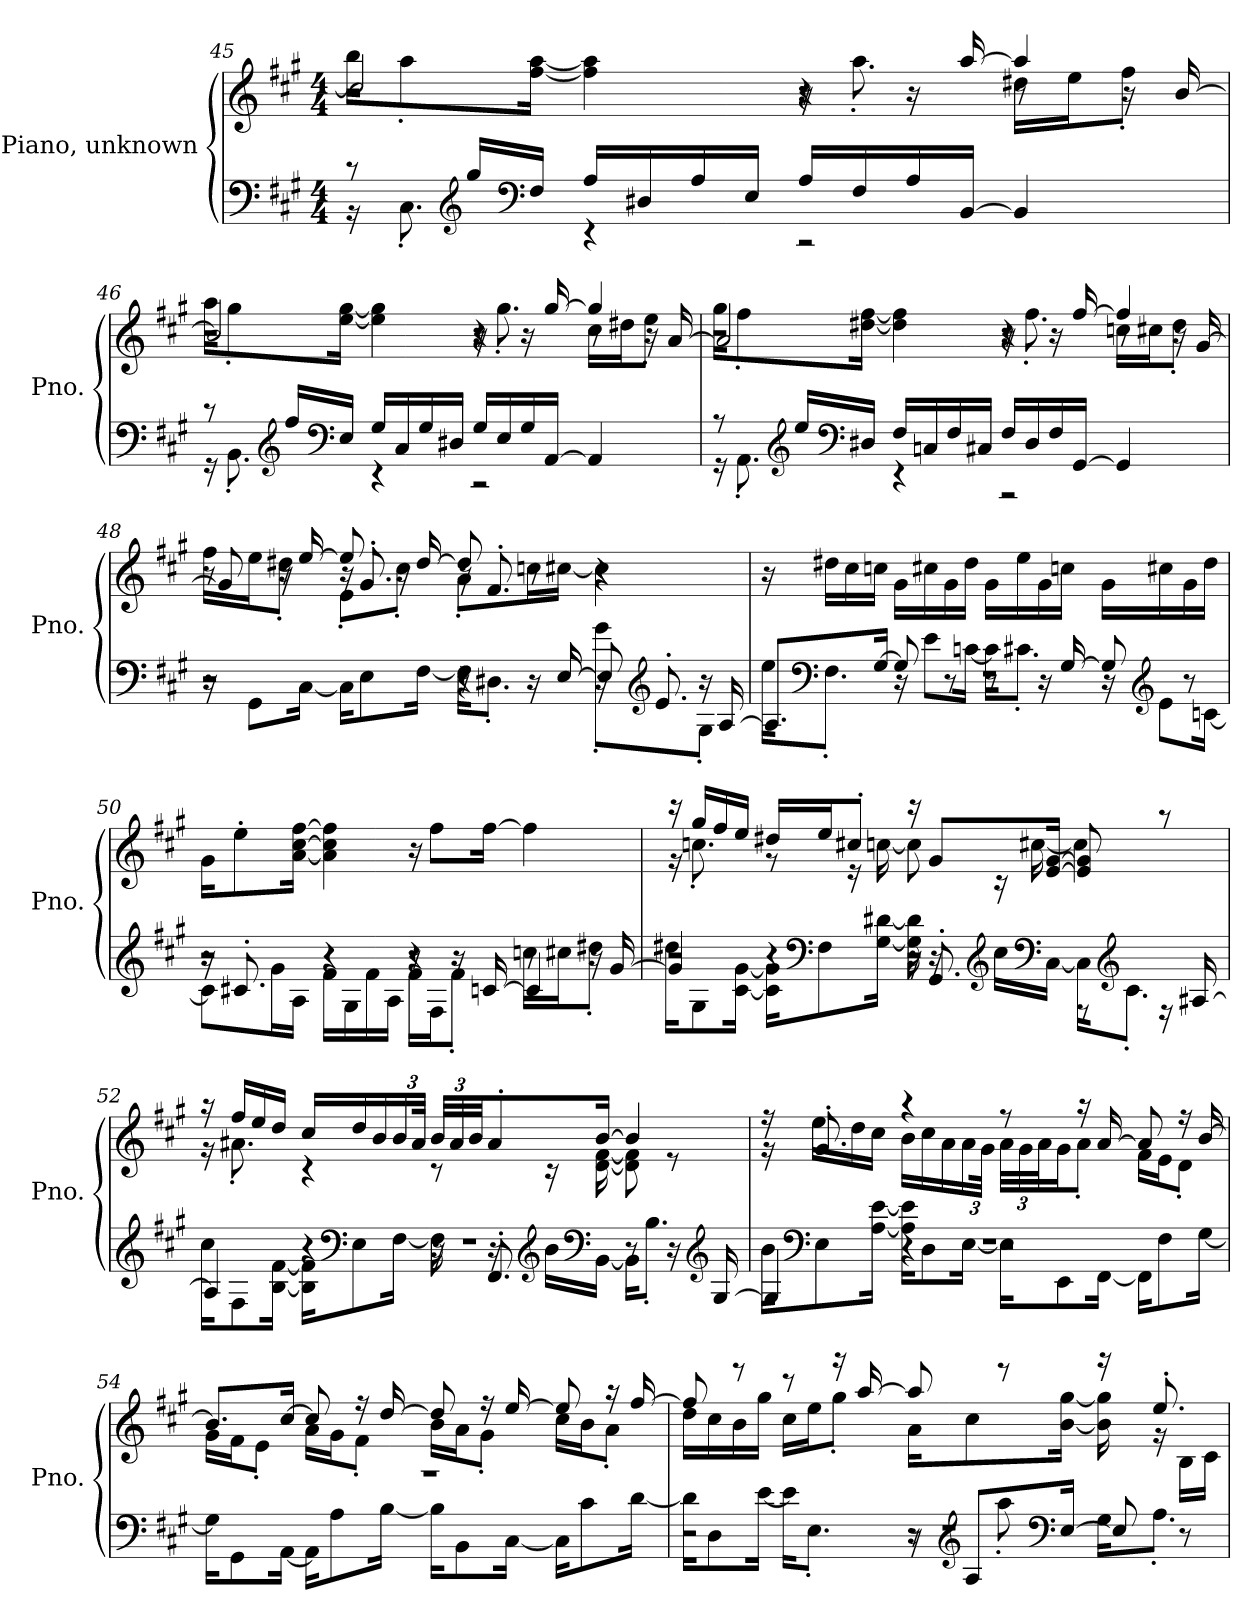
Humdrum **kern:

**kern	**kern
*part1	*part1
*staff2	*staff1
*I"Piano, unknown	*
*I'Pno.	*
!!LO:PB:g=z
*clefF4	*clefG2
*k[f#c#g#]	*k[f#c#g#]
*M4/4	*M4/4
=45	=45
*^	*^
*	*	*	*^
8r	16r	2r	16bb\KL	2cc#/]
.	8.C#'\	.	8aa'\	.
*clefG2	*	*	*	*
16gg#/LL	.	.	.	.
*clefF4	*	*	*	*
16F#/JJ	.	.	[16ff#\ [16aa\Jk	.
16A/LL	4r	.	4ff#\] 4aa\]	.
16D#X/	.	.	.	.
16A/	.	.	.	.
16E/JJ	.	.	.	.
16A/LL	2r	8r	16r	4r
16F#/	.	.	8.aa'\	.
16A/	.	16r	.	.
[16BB/JJ	.	[16aa/	.	.
4BB/]	.	4aa/]	16dd#X\LL	8r
.	.	.	16ee\J	.
.	.	.	8ff#'\J	16r
.	.	.	.	[16b/
!!LO:LB:g=z	!!	!!
=46	=46	=46	=46	=46
8r	16r	2r	16aa\KL	2b/]
.	8.BB'\	.	8gg#'\	.
*clefG2	*	*	*	*
16ff#/LL	.	.	.	.
*clefF4	*	*	*	*
16E/JJ	.	.	[16ee\ [16gg#\Jk	.
16G#/LL	4r	.	4ee\] 4gg#\]	.
16C#/	.	.	.	.
16G#/	.	.	.	.
16D#X/JJ	.	.	.	.
16G#/LL	2r	8r	16r	4r
16E/	.	.	8.gg#'\	.
16G#/	.	16r	.	.
[16AA/JJ	.	[16gg#/	.	.
4AA/]	.	4gg#/]	16cc#\LL	8r
.	.	.	16dd#X\J	.
.	.	.	8ee'\J	16r
.	.	.	.	[16a/
!!LO:LB:g=z	!!	!!
=47	=47	=47	=47	=47
8r	16r	2r	16gg#\KL	2a/]
.	8.AA'\	.	8ff#'\	.
*clefG2	*	*	*	*
16ee/LL	.	.	.	.
*clefF4	*	*	*	*
16D#X/JJ	.	.	[16dd#X\ [16ff#\Jk	.
16F#/LL	4r	.	4dd#\] 4ff#\]	.
16Cn/	.	.	.	.
16F#/	.	.	.	.
16C#X/JJ	.	.	.	.
16F#/LL	2r	8r	16r	4r
16D#/	.	.	8.ff#'\	.
16F#/	.	16r	.	.
[16GG#/JJ	.	[16ff#/	.	.
4GG#/]	.	4ff#/]	16ccn\LL	8r
.	.	.	16cc#X\J	.
.	.	.	8dd#'\J	16r
.	.	.	.	[16g#/
!!LO:LB:g=z	!!	!!
=48	=48	=48	=48	=48
*	*^	*	*	*
2r	16r	2r	8r	16ff#\LL	8g#/]
.	8GG#\L	.	.	16ee\J	.
.	.	.	16r	8dd#X'\J	8r
.	[16C#\Jk	.	[16ee/	.	.
.	16C#\KL]	.	8ee/]	8e'\L	16r
.	8E\	.	.	.	8.g#'/
.	.	.	16r	8cc#'\J	.
.	[16F#\Jk	.	[16dd#/	.	.
4r	16F#\KL]	8r	8dd#/]	8a'\L	16r
.	8.D#X'\J	.	.	.	8.f#'/
.	.	16r	8r	16ccn\L	.
.	.	[16E/	.	[16cc#X\JJ	.
16r	8g#'\L	8E/]	4r	4cc#\]	4r
*clefG2	*	*	*	*	*
8.e'/	.	.	.	.	.
.	8G#'\J	16r	.	.	.
.	.	[16A/	.	.	.
*	*	*	*v	*v	*v
!!LO:LB:g=z
=49	=49	=49	=49
1r	16ee\KL	8.A/L]	16r
*clefF4	*	*	*
.	8.F#'\J	.	16dd#X\LL
.	.	.	16cc#\
.	.	[16G#/Jk	16ccn\JJ
.	16r	8G#/]	16g#\LL
.	8e\L	.	16cc#X\
.	.	8r	16g#\
.	[16cn\Jk	.	16dd#\JJ
.	16c\KL]	8r	16g#\LL
.	8.c#X'\J	.	16ee\
.	.	16r	16g#\
.	.	[16G#/	16ccn\JJ
.	16r	8G#/]	16g#\LL
*clefG2	*	*	*
.	8e\L	.	16cc#X\
.	.	8r	16g#\
.	[16cn\Jk	.	16dd#\JJ
!!LO:LB:g=z
=50	=50	=50	=50
2r	8c\L]	16r	16g#\KL
.	.	8.c#X'/	8ee'\
.	16g#\L	.	.
.	16A\JJ	.	[16a\ [16cc#\ [16ff#\Jk
.	16f#\LL	4r	4a\] 4cc#\] 4ff#\]
.	16G#\	.	.
.	16f#\	.	.
.	16A\JJ	.	.
4r	16f#\LL	8r	16r
.	16F#\J	.	8ff#\L
.	8f#'\J	16r	.
.	.	[16cn/	[16ff#\Jk
8r	16ccn\LL	4c/]	4ff#\]
.	16cc#X\J	.	.
16r	8dd#X'\J	.	.
[16g#/	.	.	.
!!LO:PB:g=z
=51	=51	=51	=51
*	*	*	*^
4g#/]	16dd#X\KL	2r	16r	16r
.	8G#\	.	16gg#/LL	8.ccn'\
.	.	.	16ff#/	.
.	[16c#\ [16g#\Jk	.	16ee/JJ	.
4r	16c#\] 16g#\]KL	.	16dd#X/LL	8r
*clefF4	*	*	*	*
.	8F#\	.	16ee/J	.
.	.	.	8cc#X'/J	16r
.	[16G#\ [16d#X\Jk	.	.	[16ccn\
2r	16G#\] 16d#\]	16r	16r	8cc\]
.	16r	8.GG#'/	8g#/L	.
*clefG2	*	*	*	*
.	16cc#\LL	.	.	16r
*clefF4	*	*	*	*
.	[16C#\JJ	.	[16e/ [16g#/Jk	[16cc#X\
.	16C#\KL]	8r	8e/] 8g#/]	4cc#\]
*clefG2	*	*	*	*
.	8.c#'\J	.	.	.
.	.	16r	8r	.
.	.	[16A#X/	.	.
!!LO:LB:g=z	!!
=52	=52	=52	=52	=52
1r	16cc#\KL	4A#/]	16r	16r
.	8F#\	.	16ff#/LL	8.a#X'\
.	.	.	16ee/	.
.	[16B\ [16f#\Jk	.	16dd/JJ	.
.	16B\] 16f#\]KL	4r	16cc#/LL	4r
*clefF4	*	*	*	*
.	8E\	.	16dd/	.
.	.	.	16b/	.
*	*	*	*Xbrackettup	*
.	[16F#\Jk	.	24b/	.
.	.	.	48a#/JJk	.
.	16F#\]	16r	48b/LLL	8r
.	.	.	48a#/	.
.	.	.	48b/JJ	.
.	16r	8.FF#'/	8a#'/	.
*clefG2	*	*	*	*
.	16b\LL	.	.	16r
*clefF4	*	*	*	*
.	[16BB\JJ	.	[16b/Jk	[16d\ [16f#\
.	16BB\KL]	8r	4b/]	8d\] 8f#\]
.	8.B'\J	.	.	.
.	.	16r	.	8r
*clefG2	*	*	*	*
.	.	[16G#/	.	.
!!LO:LB:g=z	!!
=53	=53	=53	=53	=53
1r	16b\KL	4G#/]	16r	16r
*clefF4	*	*	*	*
.	8E\	.	8.g#'/	16ee\LL
.	.	.	.	16dd\
.	[16A\ [16e\Jk	.	.	16cc#\JJ
.	16A\] 16e\]KL	4r	4r	16b\LL
.	8D\	.	.	16cc#\
.	.	.	.	16a\
.	[16E\Jk	.	.	24a\
.	.	.	.	48g#\JJk
.	16E\KL]	2r	8r	48a\LLL
.	.	.	.	48g#\
.	.	.	.	48a\J
.	8EE\	.	.	16g#\J
.	.	.	16r	8a'\J
.	[16FF#\Jk	.	[16a/	.
.	16FF#\KL]	.	8a/]	16f#\LL
.	8F#\	.	.	16e\J
.	.	.	16r	8d'\J
.	[16G#\Jk	.	[16b/	.
*	*v	*v	*	*
!!LO:LB:g=z	!!
=54	=54	=54	=54
1r	16G#\KL]	8.b/L]	16g#\LL
.	8GG#\	.	16f#\J
.	.	.	8e'\J
.	[16AA\Jk	[16cc#/Jk	.
.	16AA\KL]	8cc#/]	16a\LL
.	8A\	.	16g#\J
.	.	16r	8f#'\J
.	[16B\Jk	[16dd/	.
.	16B\KL]	8dd/]	16b\LL
.	8BB\	.	16a\J
.	.	16r	8g#'\J
.	[16C#\Jk	[16ee/	.
.	16C#\KL]	8ee/]	16cc#\LL
.	8c#\	.	16b\J
.	.	16r	8a'\J
.	[16d\Jk	[16ff#/	.
!!LO:LB:g=z	!!
=55	=55	=55	=55
*	*^	*	*
1r	16d\KL]	2r	8ff#/]	16dd\LL
.	8D\	.	.	16cc#\
.	.	.	8r	16b\
.	[16e\Jk	.	.	16gg#\JJ
.	16e\KL]	.	8r	16cc#\LL
.	8.E'\J	.	.	16ee\J
.	.	.	16r	8gg#'\J
.	.	.	[16aa/	.
.	8r	16r	8aa/]	16a\KL
*clefG2	*	*	*	*
.	.	8A/L	.	8cc#\
.	8aa'\	.	8r	.
*clefF4	*	*	*	*
.	.	[16E/Jk	.	[16b\ [16gg#\Jk
.	16G#\KL	8E/]	16r	16b\] 16gg#\]
.	8.A'\J	.	8.ee'/	16r
.	.	8r	.	16B\LL
.	.	.	.	16c#\JJ
*v	*v	*v	*	*
*	*v	*v
=	=
*-	*-
